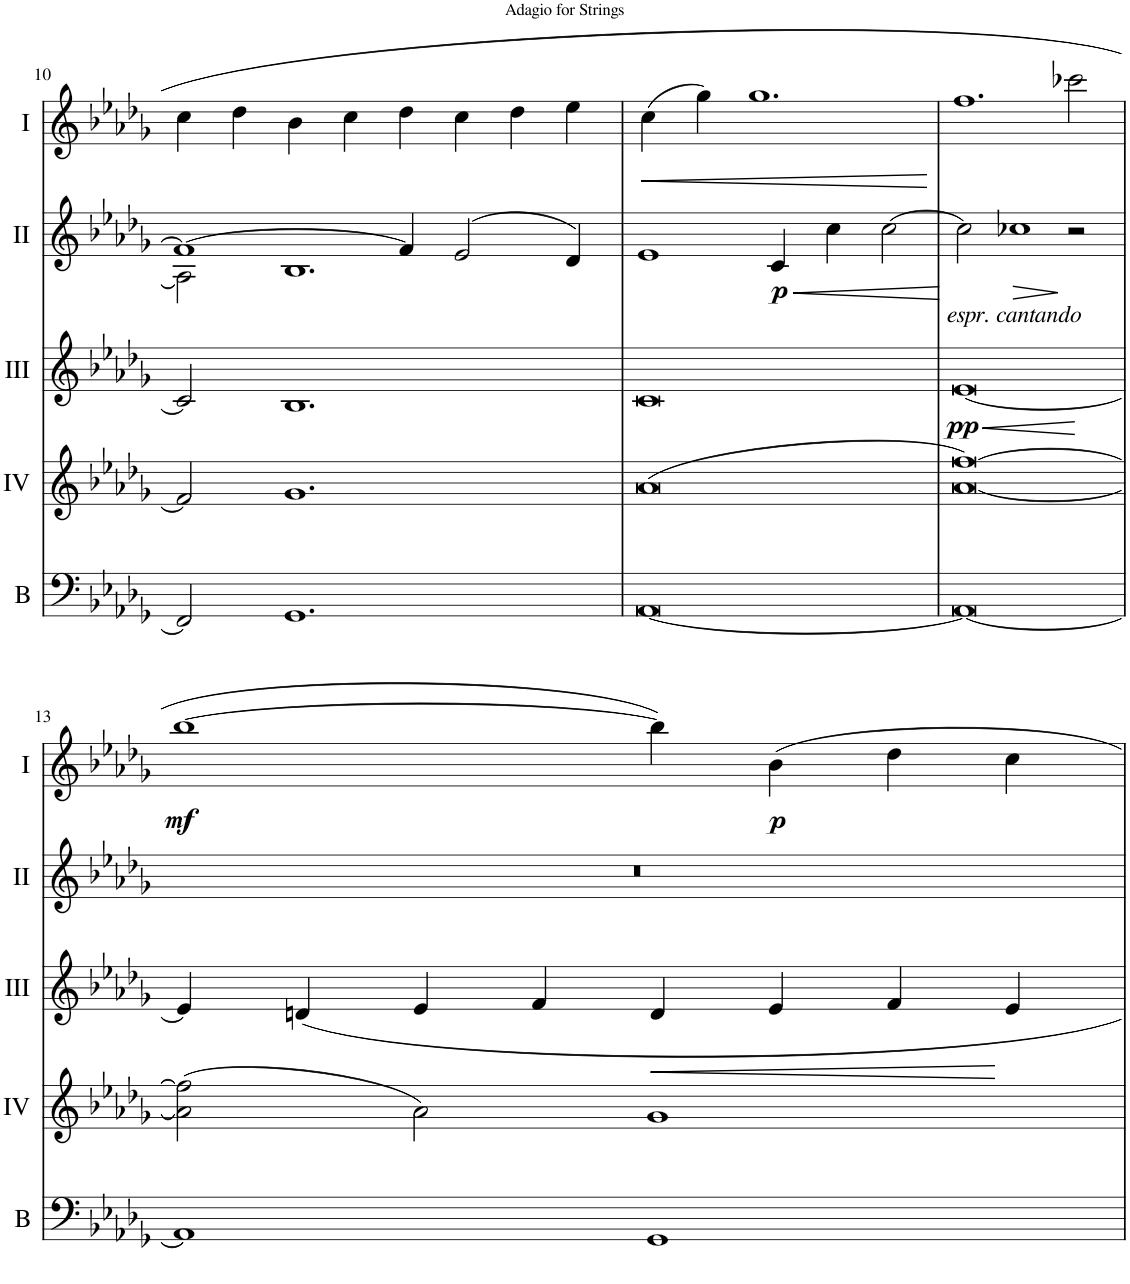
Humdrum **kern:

**kern	**kern	**kern	**dynam	**kern	**dynam	**kern	**dynam
*part5	*part4	*part3	*part3	*part2	*part2	*part1	*part1
*staff5	*staff4	*staff3	*staff3	*staff2	*staff2	*staff1	*staff1
*I"Basson	*I"Acc. 4	*I"Acc. 3	*	*I"Acc. 2	*	*I"Acc. 1	*
*I'B	*	*	*	*	*	*	*
!!LO:PB:g=z
*clefF4	*clefG2	*clefG2	*	*clefG2	*	*clefG2	*
*Trd7c12	*Trd7c12	*	*	*	*	*	*
*k[b-e-a-d-g-]	*k[b-e-a-d-g-]	*k[b-e-a-d-g-]	*	*k[b-e-a-d-g-]	*	*k[b-e-a-d-g-]	*
*M4/2	*M4/2	*M4/2	*	*M4/2	*	*M4/2	*
=10	=10	=10	=10	=10	=10	=10	=10
*	*	*	*	*^	*	*	*
2FF/]	2f/]	2c/]	.	1f_	2A\]	.	4cc\	.
.	.	.	.	.	.	.	4dd-\	.
1.GG-	1.g-	1.B-	.	.	1.B-	.	4b-\	.
.	.	.	.	.	.	.	4cc\	.
.	.	.	.	4f/]	.	.	4dd-\	.
.	.	.	.	(2e-/	.	.	4cc\	.
.	.	.	.	.	.	.	4dd-\	.
.	.	.	.	4d-/)	.	.	4ee-\	.
*	*	*	*	*v	*v	*	*	*
=11	=11	=11	=11	=11	=11	=11	=11
!	!	!	!	!	!	!	!LO:HP:b
[0AA-	(0a-	0c	.	1e-	.	(4cc\	<
.	.	.	.	.	.	4gg-\)	.
.	.	.	.	.	.	1.gg-	.
!	!	!	!	!	!LO:HP:b	!	!
!	!	!	!	!	!LO:DY:n=1:b	!	!
.	.	.	.	4c/	< p	.	.
.	.	.	.	4cc\	.	.	.
.	.	.	.	[2cc\	.	.	.
.	.	.	.	.	[	.	[
=12	=12	=12	=12	=12	=12	=12	=12
!	!	!LO:TX:a:i:t=espr. cantando	!	!	!	!	!
!	!	!	!LO:HP:b	!	!	!	!
!	!	!	!LO:DY:n=1:b	!	!	!	!
0AA-_	[0a- [0ff)	[0e-	< pp	2cc\]	.	1.ff	.
!	!	!	!	!	!LO:HP:b	!	!
.	.	.	.	1cc-X	>	.	.
.	.	.	.	2r	]	2ccc-X\	.
.	.	.	[	.	.	.	.
!!LO:LB:g=z
=13	=13	=13	=13	=13	=13	=13	=13
!	!	!	!	!	!	!	!LO:DY:b
1AA-]	(2a-\] 2ff\]	4e-/]	.	0r	.	[1bb-	mf
.	.	4dn/	.	.	.	.	.
.	2a-\)	4e-/	.	.	.	.	.
.	.	4f/	.	.	.	.	.
!	!	!	!LO:HP:b	!	!	!	!
1GG-	1g-	4d/	<	.	.	4bb-\]	.
!	!	!	!	!	!	!	!LO:DY:b
.	.	4e-/	.	.	.	4b-\	p
.	.	4f/	.	.	.	4dd-\	.
.	.	4e-/	[	.	.	4cc\	.
=	=	=	=	=	=	=	=
*-	*-	*-	*-	*-	*-	*-	*-
